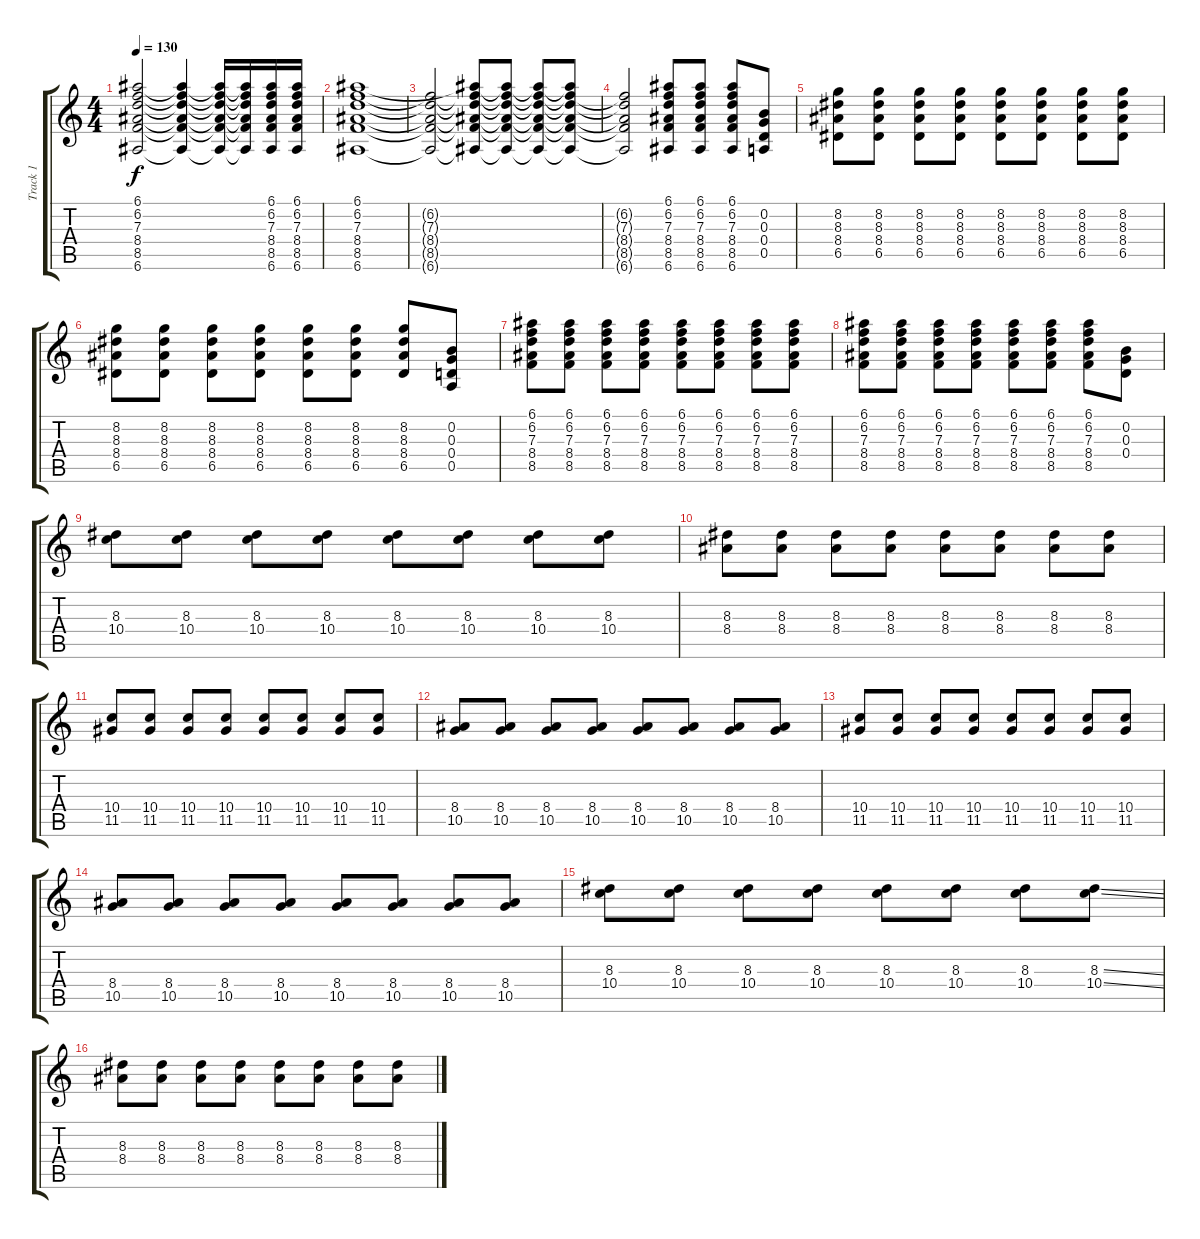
\track ("Track 1" "Track 1") {instrument overdrivenguitar}
\staff {score tabs}
\tuning (E4 B3 G3 D3 A2 E2) {hide}
\ts (4 4)
\tempo 130
\clef g2
\ks c
(6.1 6.2 7.3 8.4 8.5 6.6).2{dy f} (6.1{t} 6.2{t} 7.3{t} 8.4{t} 8.5{t} 6.6{t}).4 (6.1{t} 6.2{t} 7.3{t} 8.4{t} 8.5{t} 6.6{t}).16 (6.1{t} 6.2{t} 7.3{t} 8.4{t} 8.5{t} 6.6{t}).16 (6.1 6.2 7.3 8.4 8.5 6.6).16 (6.1 6.2 7.3 8.4 8.5 6.6).16 |
(6.1 6.2 7.3 8.4 8.5 6.6).1 |
(6.2{t} 7.3{t} 8.4{t} 8.5{t} 6.6{t}).2 (6.1{t} 6.2{t} 7.3{t} 8.4{t} 8.5{t} 6.6{t}).8 (6.1{t} 6.2{t} 7.3{t} 8.4{t} 8.5{t} 6.6{t}).8 (6.1{t} 6.2{t} 7.3{t} 8.4{t} 8.5{t} 6.6{t}).8 (6.1{t} 6.2{t} 7.3{t} 8.4{t} 8.5{t} 6.6{t}).8 |
(6.2{t} 7.3{t} 8.4{t} 8.5{t} 6.6{t}).2 (6.1 6.2 7.3 8.4 8.5 6.6).8 (6.1 6.2 7.3 8.4 8.5 6.6).8 (6.1 6.2 7.3 8.4 8.5 6.6).8 (0.2 0.3 0.4 0.5).8 |
(8.2 8.3 8.4 6.5).8 (8.2 8.3 8.4 6.5).8 (8.2 8.3 8.4 6.5).8 (8.2 8.3 8.4 6.5).8 (8.2 8.3 8.4 6.5).8 (8.2 8.3 8.4 6.5).8 (8.2 8.3 8.4 6.5).8 (8.2 8.3 8.4 6.5).8 |
(8.2 8.3 8.4 6.5).8 (8.2 8.3 8.4 6.5).8 (8.2 8.3 8.4 6.5).8 (8.2 8.3 8.4 6.5).8 (8.2 8.3 8.4 6.5).8 (8.2 8.3 8.4 6.5).8 (8.2 8.3 8.4 6.5).8 (0.2 0.3 0.4 0.5).8 |
(6.1 6.2 7.3 8.4 8.5).8 (6.1 6.2 7.3 8.4 8.5).8 (6.1 6.2 7.3 8.4 8.5).8 (6.1 6.2 7.3 8.4 8.5).8 (6.1 6.2 7.3 8.4 8.5).8 (6.1 6.2 7.3 8.4 8.5).8 (6.1 6.2 7.3 8.4 8.5).8 (6.1 6.2 7.3 8.4 8.5).8 |
(6.1 6.2 7.3 8.4 8.5).8 (6.1 6.2 7.3 8.4 8.5).8 (6.1 6.2 7.3 8.4 8.5).8 (6.1 6.2 7.3 8.4 8.5).8 (6.1 6.2 7.3 8.4 8.5).8 (6.1 6.2 7.3 8.4 8.5).8 (6.1 6.2 7.3 8.4 8.5).8 (0.2 0.3 0.4).8 |
(8.3 10.4).8 (8.3 10.4).8 (8.3 10.4).8 (8.3 10.4).8 (8.3 10.4).8 (8.3 10.4).8 (8.3 10.4).8 (8.3 10.4).8 |
(8.3 8.4).8 (8.3 8.4).8 (8.3 8.4).8 (8.3 8.4).8 (8.3 8.4).8 (8.3 8.4).8 (8.3 8.4).8 (8.3 8.4).8 |
(10.4 11.5).8 (10.4 11.5).8 (10.4 11.5).8 (10.4 11.5).8 (10.4 11.5).8 (10.4 11.5).8 (10.4 11.5).8 (10.4 11.5).8 |
(8.4 10.5).8 (8.4 10.5).8 (8.4 10.5).8 (8.4 10.5).8 (8.4 10.5).8 (8.4 10.5).8 (8.4 10.5).8 (8.4 10.5).8 |
(10.4 11.5).8 (10.4 11.5).8 (10.4 11.5).8 (10.4 11.5).8 (10.4 11.5).8 (10.4 11.5).8 (10.4 11.5).8 (10.4 11.5).8 |
(8.4 10.5).8 (8.4 10.5).8 (8.4 10.5).8 (8.4 10.5).8 (8.4 10.5).8 (8.4 10.5).8 (8.4 10.5).8 (8.4 10.5).8 |
(8.3 10.4).8 (8.3 10.4).8 (8.3 10.4).8 (8.3 10.4).8 (8.3 10.4).8 (8.3 10.4).8 (8.3 10.4).8 (8.3{ss} 10.4{ss}).8 |
(8.3 8.4).8 (8.3 8.4).8 (8.3 8.4).8 (8.3 8.4).8 (8.3 8.4).8 (8.3 8.4).8 (8.3 8.4).8 (8.3 8.4).8
